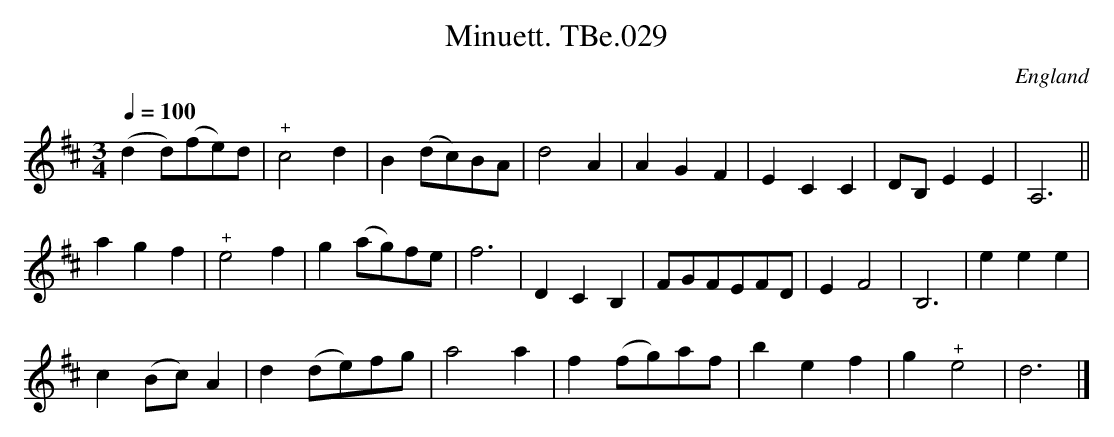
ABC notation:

X:1
T:Minuett. TBe.029
M:3/4
L:1/4
Q:1/4=100
O:England
K:D major
(d d/)(f/e/)d/ | "^+"c2d | B (d/c/)B/A/ | d2 A |\
AGF | ECC |D/B,/EE | A,3 ||!
agf | "^+"e2 f | g (a/g/)f/e/ | f3 | DCB, |\
F/G/F/E/F/D/ | E F2 | B,3 | eee |!
c (B/c/) A | d (d/e/)f/g/ | a2 a | f (f/g/)a/f/ |\
bef | g "^+"e2 | d3 |]
